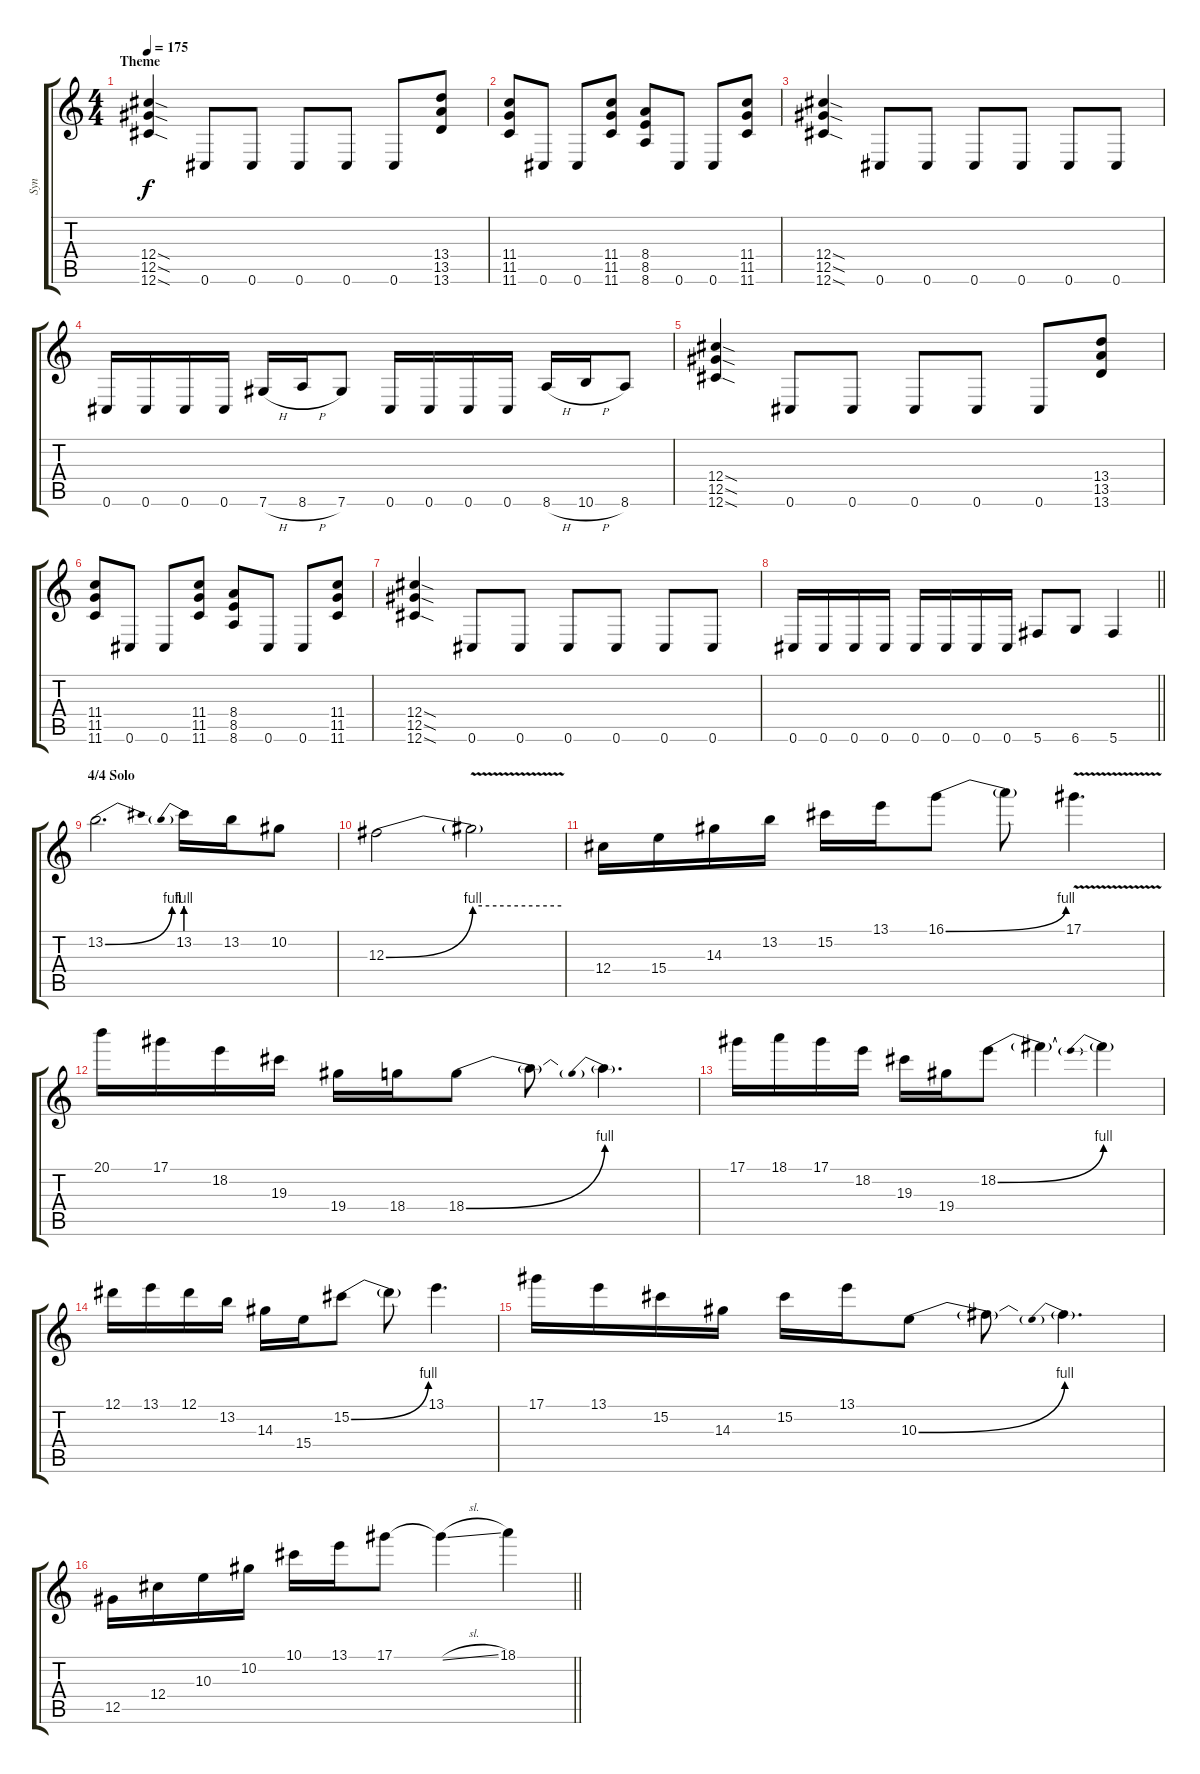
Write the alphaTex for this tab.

\track ("Syn" "Syn") {instrument distortionguitar}
\staff {score tabs}
\tuning (Eb4 Bb3 Gb3 Db3 Ab2 Db2) {hide}
\ts (4 4)
\section ("" "Theme")
\tempo 175
\clef g2
\ks c
(12.4{sod} 12.5{sod} 12.6{sod}).4{dy f} 0.6.8 0.6.8 0.6.8 0.6.8 0.6.8 (13.4 13.5 13.6).8 |
(11.4 11.5 11.6).8 0.6.8 0.6.8 (11.4 11.5 11.6).8 (8.4 8.5 8.6).8 0.6.8 0.6.8 (11.4 11.5 11.6).8 |
(12.4{sod} 12.5{sod} 12.6{sod}).4 0.6.8 0.6.8 0.6.8 0.6.8 0.6.8 0.6.8 |
0.6.16 0.6.16 0.6.16 0.6.16 7.6{h}.16 8.6{h}.16 7.6.8 0.6.16 0.6.16 0.6.16 0.6.16 8.6{h}.16 10.6{h}.16 8.6.8 |
(12.4{sod} 12.5{sod} 12.6{sod}).4 0.6.8 0.6.8 0.6.8 0.6.8 0.6.8 (13.4 13.5 13.6).8 |
(11.4 11.5 11.6).8 0.6.8 0.6.8 (11.4 11.5 11.6).8 (8.4 8.5 8.6).8 0.6.8 0.6.8 (11.4 11.5 11.6).8 |
(12.4{sod} 12.5{sod} 12.6{sod}).4 0.6.8 0.6.8 0.6.8 0.6.8 0.6.8 0.6.8 |
\barLineRight lightlight
0.6.16 0.6.16 0.6.16 0.6.16 0.6.16 0.6.16 0.6.16 0.6.16 5.6.8 6.6.8 5.6.4 |
\section ("" "4/4 Solo")
13.2{be (bend 0 0 60 4)}.2{d balance 8} 13.2{be (prebend 0 4 60 4)}.16 13.2.16 10.2.8 |
12.3{be (bend 0 0 60 4)}.2 12.3{be (hold 0 4 60 4) v t}.2 |
12.4.16 15.4.16 14.3.16 13.2.16 15.2.16 13.1.16 16.1{be (bend 0 0 60 4)}.8 16.1{t}.8 17.1{v}.4{d} |
20.1.16 17.1.16 18.2.16 19.3.16 19.4.16 18.4.16 18.4{be (bend 0 0 60 4)}.8 18.4{t}.8 18.4{be (prebend 0 4 60 4) t}.4{d} |
17.1.16 18.1.16 17.1.16 18.2.16 19.3.16 19.4.16 18.2{be (bend 0 0 60 4)}.8 18.2{t}.4 18.2{be (prebend 0 4 60 4) t}.4 |
12.1.16 13.1.16 12.1.16 13.2.16 14.3.16 15.4.16 15.2{be (bend 0 0 60 4)}.8 15.2{t}.8 13.1.4{d} |
17.1.16 13.1.16 15.2.16 14.3.16 15.2.16 13.1.16 10.3{be (bend 0 0 60 4)}.8 10.3{t}.8 10.3{be (prebend 0 4 60 4) t}.4{d} |
\barLineRight lightlight
12.5.16 12.4.16 10.3.16 10.2.16 10.1.16 13.1.16 17.1.8 17.1{sl t}.4 18.1.4
